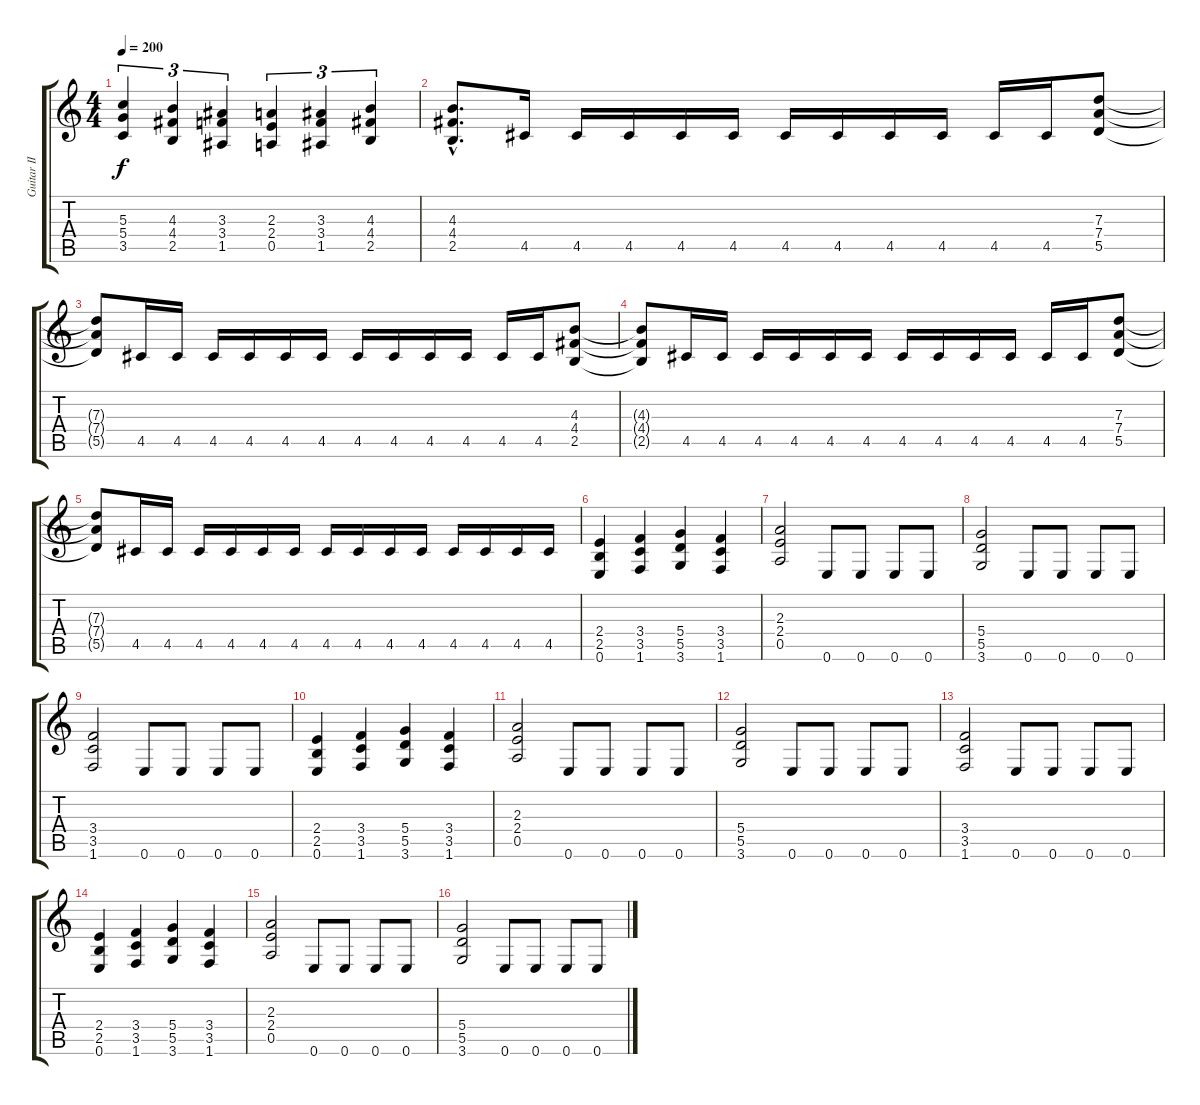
\track ("Guitar II Rhythm" "Guitar II ") {instrument overdrivenguitar}
\staff {score tabs}
\tuning (E4 B3 G3 D3 A2 E2) {hide}
\ts (4 4)
\tempo 200
\clef g2
\ks c
(5.3 5.4 3.5).4{tu (3 2) dy f} (4.3 4.4 2.5).4{tu (3 2)} (3.3 3.4 1.5).4{tu (3 2)} (2.3 2.4 0.5).4{tu (3 2)} (3.3 3.4 1.5).4{tu (3 2)} (4.3 4.4 2.5).4{tu (3 2)} |
(4.3{hac} 4.4{hac} 2.5{hac}).8{d} 4.5.16 4.5.16 4.5.16 4.5.16 4.5.16 4.5.16 4.5.16 4.5.16 4.5.16 4.5.16 4.5.16 (7.3 7.4 5.5).8 |
(7.3{t} 7.4{t} 5.5{t}).8 4.5.16 4.5.16 4.5.16 4.5.16 4.5.16 4.5.16 4.5.16 4.5.16 4.5.16 4.5.16 4.5.16 4.5.16 (4.3 4.4 2.5).8 |
(4.3{t} 4.4{t} 2.5{t}).8 4.5.16 4.5.16 4.5.16 4.5.16 4.5.16 4.5.16 4.5.16 4.5.16 4.5.16 4.5.16 4.5.16 4.5.16 (7.3 7.4 5.5).8 |
(7.3{t} 7.4{t} 5.5{t}).8 4.5.16 4.5.16 4.5.16 4.5.16 4.5.16 4.5.16 4.5.16 4.5.16 4.5.16 4.5.16 4.5.16 4.5.16 4.5.16 4.5.16 |
(2.4 2.5 0.6).4 (3.4 3.5 1.6).4 (5.4 5.5 3.6).4 (3.4 3.5 1.6).4 |
(2.3 2.4 0.5).2 0.6.8 0.6.8 0.6.8 0.6.8 |
(5.4 5.5 3.6).2 0.6.8 0.6.8 0.6.8 0.6.8 |
(3.4 3.5 1.6).2 0.6.8 0.6.8 0.6.8 0.6.8 |
(2.4 2.5 0.6).4 (3.4 3.5 1.6).4 (5.4 5.5 3.6).4 (3.4 3.5 1.6).4 |
(2.3 2.4 0.5).2 0.6.8 0.6.8 0.6.8 0.6.8 |
(5.4 5.5 3.6).2 0.6.8 0.6.8 0.6.8 0.6.8 |
(3.4 3.5 1.6).2 0.6.8 0.6.8 0.6.8 0.6.8 |
(2.4 2.5 0.6).4 (3.4 3.5 1.6).4 (5.4 5.5 3.6).4 (3.4 3.5 1.6).4 |
(2.3 2.4 0.5).2 0.6.8 0.6.8 0.6.8 0.6.8 |
(5.4 5.5 3.6).2 0.6.8 0.6.8 0.6.8 0.6.8
